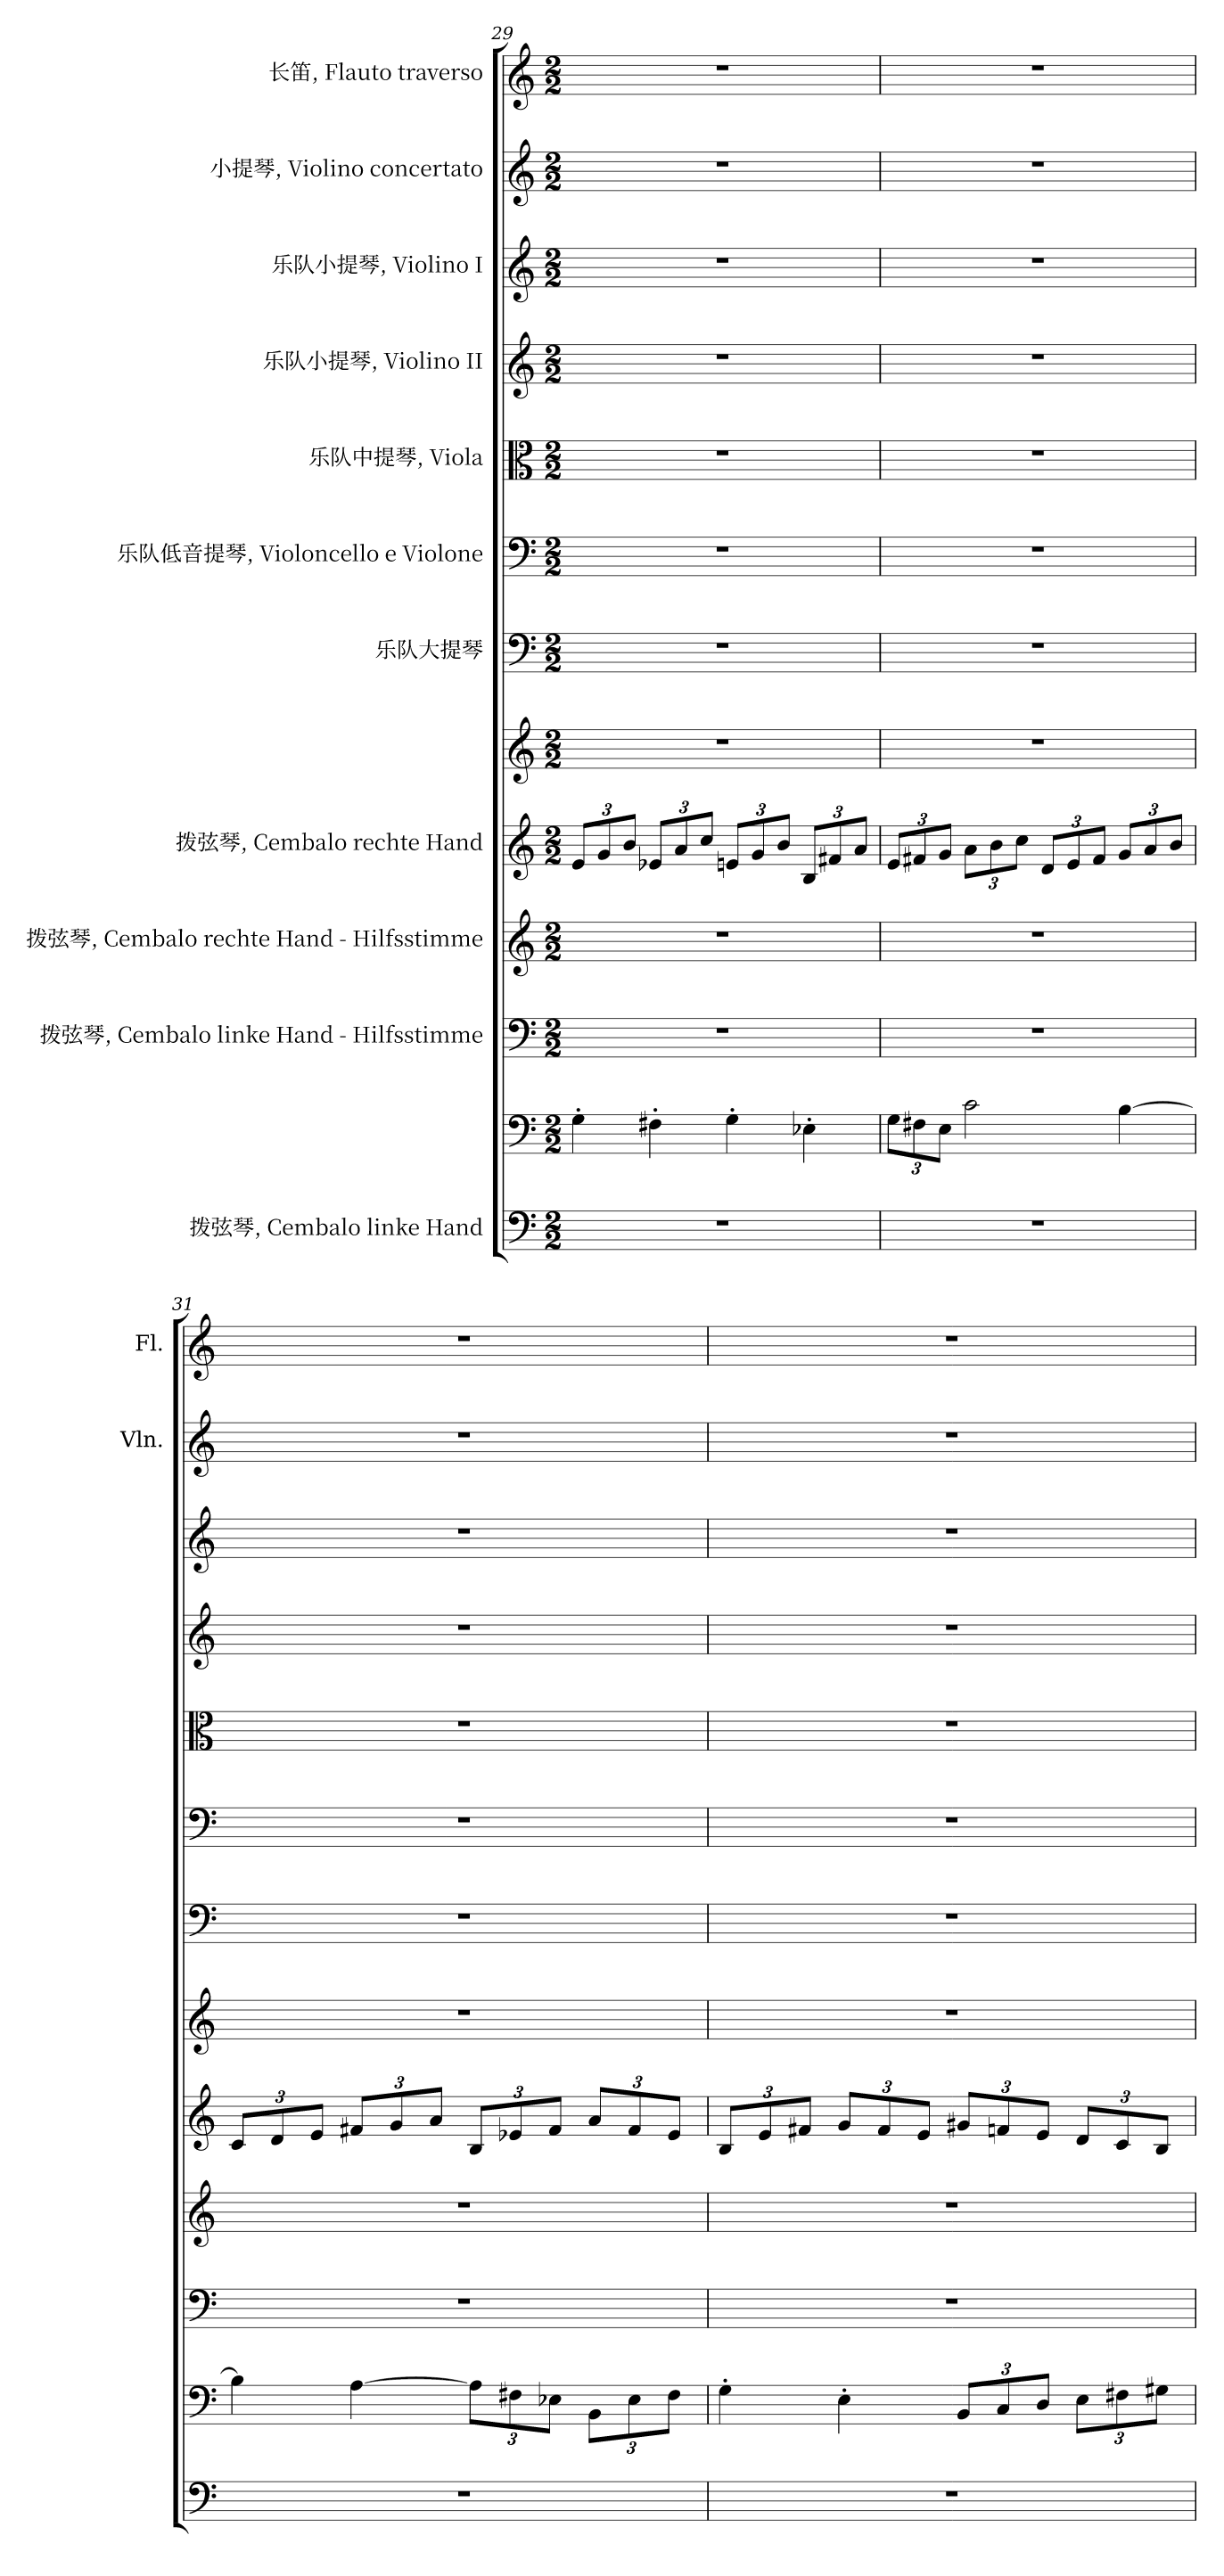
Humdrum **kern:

**kern	**kern	**kern	**kern	**kern	**kern	**kern	**kern	**kern	**kern	**kern	**kern	**kern
*part11	*part11	*part10	*part9	*part8	*part8	*part7	*part6	*part5	*part4	*part3	*part2	*part1
*staff13	*staff12	*staff11	*staff10	*staff9	*staff8	*staff7	*staff6	*staff5	*staff4	*staff3	*staff2	*staff1
*I"拨弦琴, Cembalo linke Hand	*	*I"拨弦琴, Cembalo linke Hand - Hilfsstimme	*I"拨弦琴, Cembalo rechte Hand - Hilfsstimme	*I"拨弦琴, Cembalo rechte Hand	*	*I"乐队大提琴	*I"乐队低音提琴, Violoncello e Violone	*I"乐队中提琴, Viola	*I"乐队小提琴, Violino II	*I"乐队小提琴, Violino I	*I"小提琴, Violino concertato	*I"长笛, Flauto traverso
*	*	*	*	*	*	*	*	*	*	*	*I'Vln.	*I'Fl.
*clefF4	*clefF4	*clefF4	*clefG2	*clefG2	*clefG2	*clefF4	*clefF4	*clefC3	*clefG2	*clefG2	*clefG2	*clefG2
*	*	*	*	*	*	*	*ITrd7c12	*	*	*	*	*
*k[]	*k[]	*k[]	*k[]	*k[]	*k[]	*k[]	*k[]	*k[]	*k[]	*k[]	*k[]	*k[]
*M2/2	*M2/2	*M2/2	*M2/2	*M2/2	*M2/2	*M2/2	*M2/2	*M2/2	*M2/2	*M2/2	*M2/2	*M2/2
*	*	*	*	*Xbrackettup	*	*	*	*	*	*	*	*
=29	=29	=29	=29	=29	=29	=29	=29	=29	=29	=29	=29	=29
1r	4G'\	1r	1r	12e/L	1r	1r	1r	1r	1r	1r	1r	1r
.	.	.	.	12g/	.	.	.	.	.	.	.	.
.	.	.	.	12b/J	.	.	.	.	.	.	.	.
.	4F#X'\	.	.	12e-X/L	.	.	.	.	.	.	.	.
.	.	.	.	12a/	.	.	.	.	.	.	.	.
.	.	.	.	12cc/J	.	.	.	.	.	.	.	.
.	4G'\	.	.	12en/L	.	.	.	.	.	.	.	.
.	.	.	.	12g/	.	.	.	.	.	.	.	.
.	.	.	.	12b/J	.	.	.	.	.	.	.	.
.	4E-X'\	.	.	12B/L	.	.	.	.	.	.	.	.
.	.	.	.	12f#X/	.	.	.	.	.	.	.	.
.	.	.	.	12a/J	.	.	.	.	.	.	.	.
!!LO:PB:g=z
=30	=30	=30	=30	=30	=30	=30	=30	=30	=30	=30	=30	=30
*	*Xbrackettup	*	*	*	*	*	*	*	*	*	*	*
1r	12G\L	1r	1r	12e/L	1r	1r	1r	1r	1r	1r	1r	1r
.	12F#X\	.	.	12f#X/	.	.	.	.	.	.	.	.
.	12E\J	.	.	12g/J	.	.	.	.	.	.	.	.
.	2c\	.	.	12a\L	.	.	.	.	.	.	.	.
.	.	.	.	12b\	.	.	.	.	.	.	.	.
.	.	.	.	12cc\J	.	.	.	.	.	.	.	.
.	.	.	.	12d/L	.	.	.	.	.	.	.	.
.	.	.	.	12e/	.	.	.	.	.	.	.	.
.	.	.	.	12f#/J	.	.	.	.	.	.	.	.
.	[4B\	.	.	12g/L	.	.	.	.	.	.	.	.
.	.	.	.	12a/	.	.	.	.	.	.	.	.
.	.	.	.	12b/J	.	.	.	.	.	.	.	.
=31	=31	=31	=31	=31	=31	=31	=31	=31	=31	=31	=31	=31
1r	4B\]	1r	1r	12c/L	1r	1r	1r	1r	1r	1r	1r	1r
.	.	.	.	12d/	.	.	.	.	.	.	.	.
.	.	.	.	12e/J	.	.	.	.	.	.	.	.
.	[4A\	.	.	12f#X/L	.	.	.	.	.	.	.	.
.	.	.	.	12g/	.	.	.	.	.	.	.	.
.	.	.	.	12a/J	.	.	.	.	.	.	.	.
.	12A\L]	.	.	12B/L	.	.	.	.	.	.	.	.
.	12F#X\	.	.	12e-X/	.	.	.	.	.	.	.	.
.	12E-X\J	.	.	12f#/J	.	.	.	.	.	.	.	.
.	12BB\L	.	.	12a/L	.	.	.	.	.	.	.	.
.	12E-\	.	.	12f#/	.	.	.	.	.	.	.	.
.	12F#\J	.	.	12e-/J	.	.	.	.	.	.	.	.
=32	=32	=32	=32	=32	=32	=32	=32	=32	=32	=32	=32	=32
1r	4G'\	1r	1r	12B/L	1r	1r	1r	1r	1r	1r	1r	1r
.	.	.	.	12e/	.	.	.	.	.	.	.	.
.	.	.	.	12f#X/J	.	.	.	.	.	.	.	.
.	4E'\	.	.	12g/L	.	.	.	.	.	.	.	.
.	.	.	.	12f#/	.	.	.	.	.	.	.	.
.	.	.	.	12e/J	.	.	.	.	.	.	.	.
.	12BB/L	.	.	12g#X/L	.	.	.	.	.	.	.	.
.	12C/	.	.	12fn/	.	.	.	.	.	.	.	.
.	12D/J	.	.	12e/J	.	.	.	.	.	.	.	.
.	12E\L	.	.	12d/L	.	.	.	.	.	.	.	.
.	12F#X\	.	.	12c/	.	.	.	.	.	.	.	.
.	12G#X\J	.	.	12B/J	.	.	.	.	.	.	.	.
=	=	=	=	=	=	=	=	=	=	=	=	=
*-	*-	*-	*-	*-	*-	*-	*-	*-	*-	*-	*-	*-
